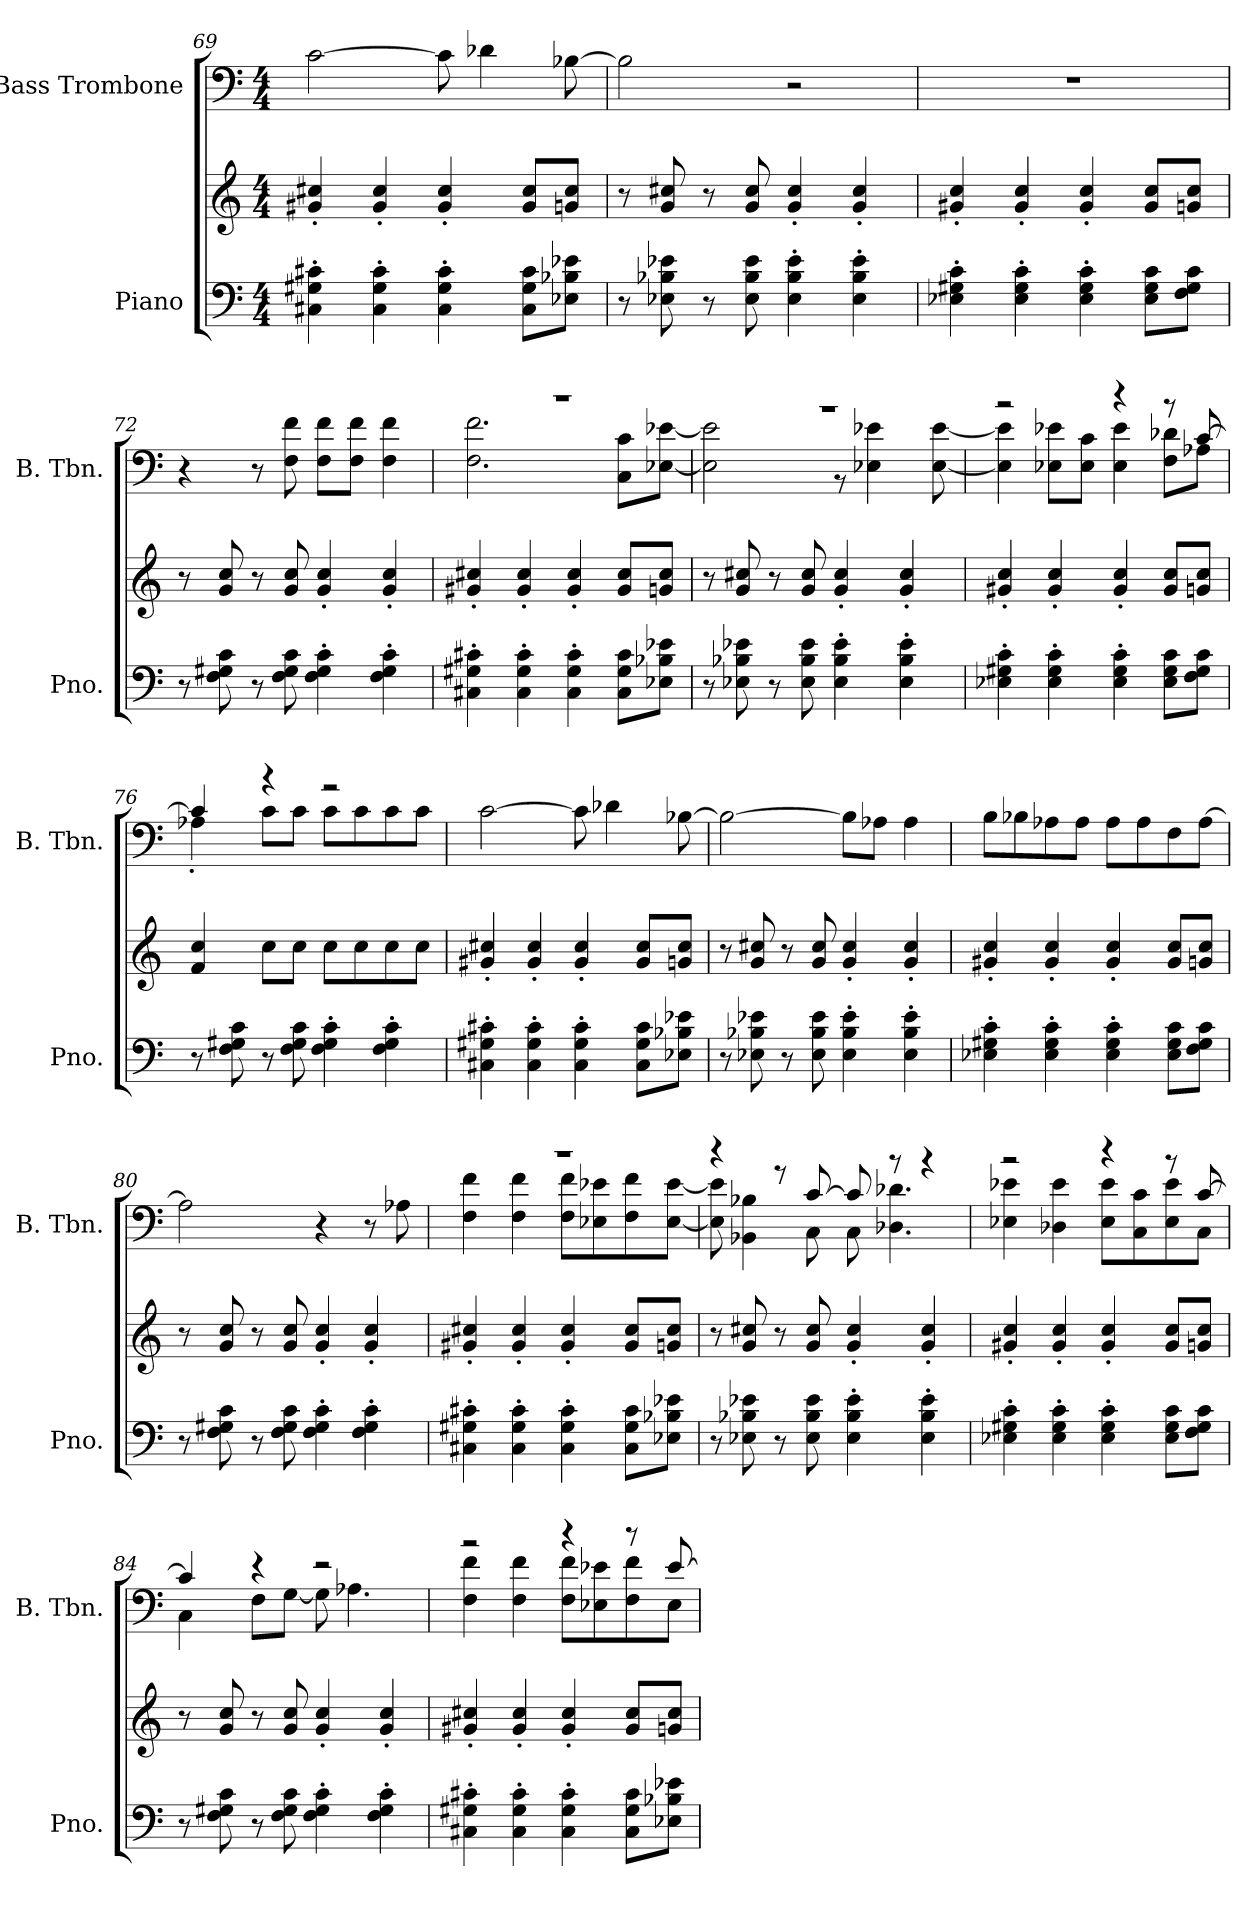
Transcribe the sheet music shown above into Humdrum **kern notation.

**kern	**kern	**kern
*part2	*part2	*part1
*staff3	*staff2	*staff1
*I"Piano	*	*I"Bass Trombone
*I'Pno.	*	*I'B. Tbn.
*clefF4	*clefG2	*clefF4
*k[]	*k[]	*k[]
*M4/4	*M4/4	*M4/4
=69	=69	=69
4C#X\' 4G#X\' 4c#X\'	4g#X/' 4cc#X/'	[2c\
4C#\' 4G#\' 4c#\'	4g#/' 4cc#/'	.
4C#\' 4G#\' 4c#\'	4g#/' 4cc#/'	8c\]
.	.	4d-X\
8C#\ 8G#\ 8c#\L	8g#/ 8cc#/L	.
8E-X\ 8B-X\ 8e-X\J	8gn/ 8cc#/J	[8B-X\
!!LO:PB:g=z
=70	=70	=70
8r	8r	2B-\]
8E-X\ 8B-X\ 8e-X\	8g/ 8cc#X/	.
8r	8r	.
8E-\ 8B-\ 8e-\	8g/ 8cc#/	.
4E-\' 4B-\' 4e-\'	4g/' 4cc#/'	2r
4E-\' 4B-\' 4e-\'	4g/' 4cc#/'	.
=71	=71	=71
4E-X\' 4G#X\' 4c\'	4g#X/' 4cc/'	1r
4E-\' 4G#\' 4c\'	4g#/' 4cc/'	.
4E-\' 4G#\' 4c\'	4g#/' 4cc/'	.
8E-\ 8G#\ 8c\L	8g#/ 8cc/L	.
8F\ 8G#\ 8c\J	8gn/ 8cc/J	.
=72	=72	=72
8r	8r	4r
8F\ 8G#X\ 8c\	8g/ 8cc/	.
8r	8r	8r
8F\ 8G#\ 8c\	8g/ 8cc/	8F\ 8f\
4F\' 4G#\' 4c\'	4g/' 4cc/'	8F\ 8f\L
.	.	8F\ 8f\J
4F\' 4G#\' 4c\'	4g/' 4cc/'	4F\ 4f\
=73	=73	=73
*	*	*^
4C#X\' 4G#X\' 4c#X\'	4g#X/' 4cc#X/'	1r	2.F\ 2.f\
4C#\' 4G#\' 4c#\'	4g#/' 4cc#/'	.	.
4C#\' 4G#\' 4c#\'	4g#/' 4cc#/'	.	.
8C#\ 8G#\ 8c#\L	8g#/ 8cc#/L	.	8C\ 8c\L
8E-X\ 8B-X\ 8e-X\J	8gn/ 8cc#/J	.	[8E-X\ [8e-X\J
!!LO:LB:g=z	!!
=74	=74	=74	=74
8r	8r	1r	2E-\] 2e-\]
8E-X\ 8B-X\ 8e-X\	8g/ 8cc#X/	.	.
8r	8r	.	.
8E-\ 8B-\ 8e-\	8g/ 8cc#/	.	.
4E-\' 4B-\' 4e-\'	4g/' 4cc#/'	.	8r
.	.	.	4E-X\ 4e-X\
4E-\' 4B-\' 4e-\'	4g/' 4cc#/'	.	.
.	.	.	[8E-\ [8e-\
=75	=75	=75	=75
4E-X\' 4G#X\' 4c\'	4g#X/' 4cc/'	2r	4E-\] 4e-\]
4E-\' 4G#\' 4c\'	4g#/' 4cc/'	.	8E-X\ 8e-X\L
.	.	.	8E-\ 8c\J
4E-\' 4G#\' 4c\'	4g#/' 4cc/'	4r	4E-\ 4e-\
8E-\ 8G#\ 8c\L	8g#/ 8cc/L	8r	8F\ 8d-X\L
8F\ 8G#\ 8c\J	8gn/ 8cc/J	[8c/	8A-X\J
=76	=76	=76	=76
8r	4f/ 4cc/	4c/]	4A-X'\
8F\ 8G#X\ 8c\	.	.	.
8r	8cc\L	4r	8c\L
8F\ 8G#\ 8c\	8cc\J	.	8c\J
4F\' 4G#\' 4c\'	8cc\L	2r	8c\L
.	8cc\	.	8c\
4F\' 4G#\' 4c\'	8cc\	.	8c\
.	8cc\J	.	8c\J
*	*	*v	*v
!!LO:LB:g=z
=77	=77	=77
4C#X\' 4G#X\' 4c#X\'	4g#X/' 4cc#X/'	[2c\
4C#\' 4G#\' 4c#\'	4g#/' 4cc#/'	.
4C#\' 4G#\' 4c#\'	4g#/' 4cc#/'	8c\]
.	.	4d-X\
8C#\ 8G#\ 8c#\L	8g#/ 8cc#/L	.
8E-X\ 8B-X\ 8e-X\J	8gn/ 8cc#/J	[8B-X\
=78	=78	=78
8r	8r	2B-\_
8E-X\ 8B-X\ 8e-X\	8g/ 8cc#X/	.
8r	8r	.
8E-\ 8B-\ 8e-\	8g/ 8cc#/	.
4E-\' 4B-\' 4e-\'	4g/' 4cc#/'	8B-\L]
.	.	8A-X\J
4E-\' 4B-\' 4e-\'	4g/' 4cc#/'	4A-\
=79	=79	=79
4E-X\' 4G#X\' 4c\'	4g#X/' 4cc/'	8B\L
.	.	8B-X\
4E-\' 4G#\' 4c\'	4g#/' 4cc/'	8A-X\
.	.	8A-\J
4E-\' 4G#\' 4c\'	4g#/' 4cc/'	8A-\L
.	.	8A-\
8E-\ 8G#\ 8c\L	8g#/ 8cc/L	8F\
8F\ 8G#\ 8c\J	8gn/ 8cc/J	[8A-\J
!!LO:LB:g=z
=80	=80	=80
8r	8r	2A-\]
8F\ 8G#X\ 8c\	8g/ 8cc/	.
8r	8r	.
8F\ 8G#\ 8c\	8g/ 8cc/	.
4F\' 4G#\' 4c\'	4g/' 4cc/'	4r
4F\' 4G#\' 4c\'	4g/' 4cc/'	8r
.	.	8A-X\
=81	=81	=81
*	*	*^
4C#X\' 4G#X\' 4c#X\'	4g#X/' 4cc#X/'	1r	4F\ 4f\
4C#\' 4G#\' 4c#\'	4g#/' 4cc#/'	.	4F\ 4f\
4C#\' 4G#\' 4c#\'	4g#/' 4cc#/'	.	8F\ 8f\L
.	.	.	8E-X\ 8e-X\
8C#\ 8G#\ 8c#\L	8g#/ 8cc#/L	.	8F\ 8f\
8E-X\ 8B-X\ 8e-X\J	8gn/ 8cc#/J	.	[8E-\ [8e-\J
=82	=82	=82	=82
8r	8r	4r	8E-\] 8e-\]
8E-X\ 8B-X\ 8e-X\	8g/ 8cc#X/	.	4BB-X\ 4B-X\
8r	8r	8r	.
8E-\ 8B-\ 8e-\	8g/ 8cc#/	[8c/	8C\
4E-\' 4B-\' 4e-\'	4g/' 4cc#/'	8c/]	8C\
.	.	8r	4.D-X\ 4.d-X\
4E-\' 4B-\' 4e-\'	4g/' 4cc#/'	4r	.
!!LO:PB:g=z	!!
=83	=83	=83	=83
4E-X\' 4G#X\' 4c\'	4g#X/' 4cc/'	2r	4E-X\ 4e-X\
4E-\' 4G#\' 4c\'	4g#/' 4cc/'	.	4D-X\ 4e-\
4E-\' 4G#\' 4c\'	4g#/' 4cc/'	4r	8E-\ 8e-\L
.	.	.	8C\ 8c\
8E-\ 8G#\ 8c\L	8g#/ 8cc/L	8r	8E-\ 8e-\
8F\ 8G#\ 8c\J	8gn/ 8cc/J	[8c/	8C\J
=84	=84	=84	=84
8r	8r	4c/]	4C\
8F\ 8G#X\ 8c\	8g/ 8cc/	.	.
8r	8r	4r	8F\L
8F\ 8G#\ 8c\	8g/ 8cc/	.	[8G\J
4F\' 4G#\' 4c\'	4g/' 4cc/'	2r	8G\]
.	.	.	4.A-X\
4F\' 4G#\' 4c\'	4g/' 4cc/'	.	.
=85	=85	=85	=85
4C#X\' 4G#X\' 4c#X\'	4g#X/' 4cc#X/'	2r	4F\ 4f\
4C#\' 4G#\' 4c#\'	4g#/' 4cc#/'	.	4F\ 4f\
4C#\' 4G#\' 4c#\'	4g#/' 4cc#/'	4r	8F\ 8f\L
.	.	.	8E-X\ 8e-X\
8C#\ 8G#\ 8c#\L	8g#/ 8cc#/L	8r	8F\ 8f\
8E-X\ 8B-X\ 8e-X\J	8gn/ 8cc#/J	[8e-/	8E-\J
*	*	*v	*v
=	=	=
*-	*-	*-
